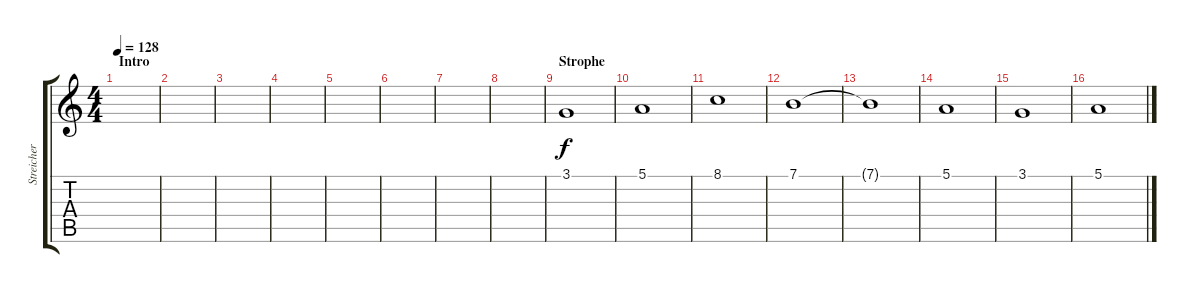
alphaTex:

\track ("Streicher" "Streicher") {instrument stringensemble2}
\staff {score tabs}
\tuning (E4 B3 G3 D3 A2 E2) {hide}
\ts (4 4)
\section ("" "Intro")
\tempo 128
\clef g2
\ks c
|
|
|
|
|
|
|
|
\section ("" "Strophe")
3.1.1 |
5.1.1 |
8.1.1 |
7.1.1 |
7.1{t}.1 |
5.1.1 |
3.1.1 |
5.1.1
